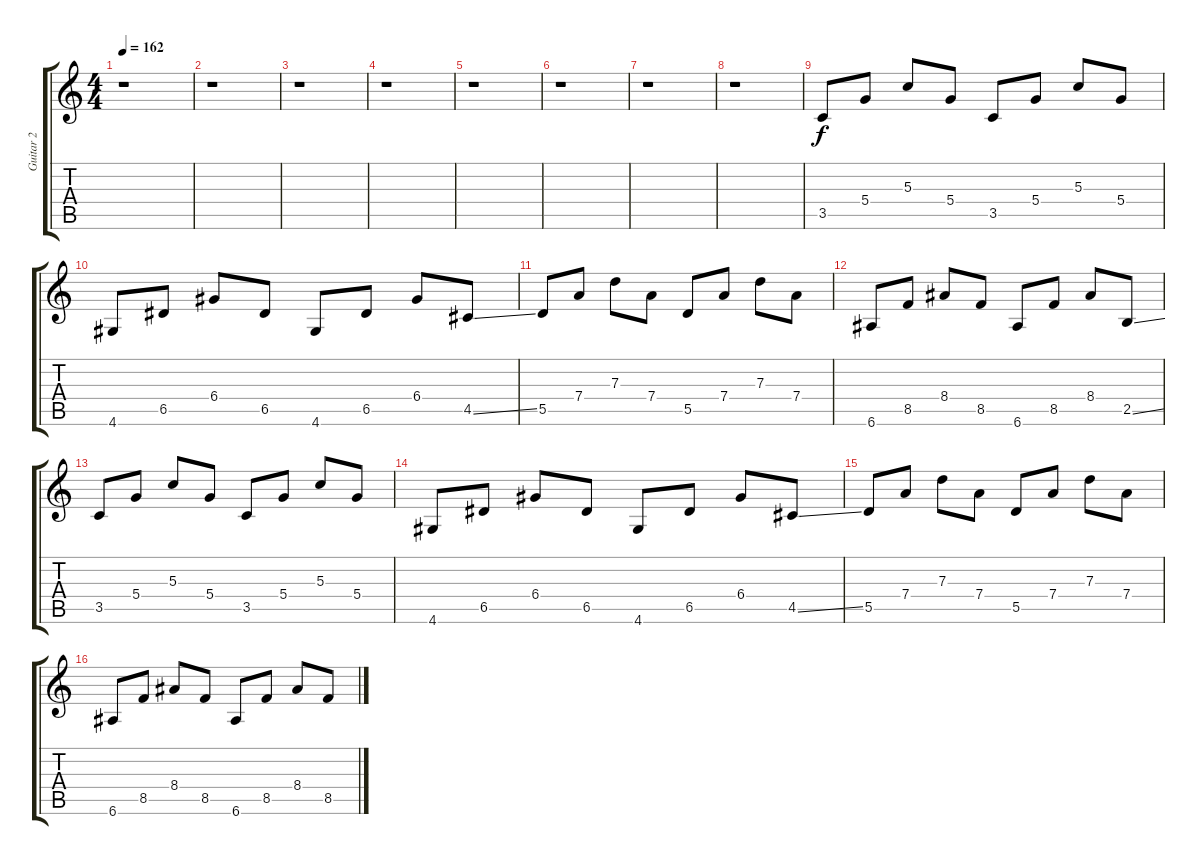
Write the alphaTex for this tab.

\track ("Guitar 2" "Guitar 2") {instrument distortionguitar}
\staff {score tabs}
\tuning (E4 B3 G3 D3 A2 E2) {hide}
\ts (4 4)
\tempo 162
\clef g2
\ks c
r.1{dy f} |
r.1 |
r.1 |
r.1 |
r.1 |
r.1 |
r.1 |
r.1 |
3.5.8 5.4.8 5.3.8 5.4.8 3.5.8 5.4.8 5.3.8 5.4.8 |
4.6.8 6.5.8 6.4.8 6.5.8 4.6.8 6.5.8 6.4.8 4.5{ss}.8 |
5.5.8 7.4.8 7.3.8 7.4.8 5.5.8 7.4.8 7.3.8 7.4.8 |
6.6.8 8.5.8 8.4.8 8.5.8 6.6.8 8.5.8 8.4.8 2.5{ss}.8 |
3.5.8 5.4.8 5.3.8 5.4.8 3.5.8 5.4.8 5.3.8 5.4.8 |
4.6.8 6.5.8 6.4.8 6.5.8 4.6.8 6.5.8 6.4.8 4.5{ss}.8 |
5.5.8 7.4.8 7.3.8 7.4.8 5.5.8 7.4.8 7.3.8 7.4.8 |
6.6.8 8.5.8 8.4.8 8.5.8 6.6.8 8.5.8 8.4.8 8.5.8
